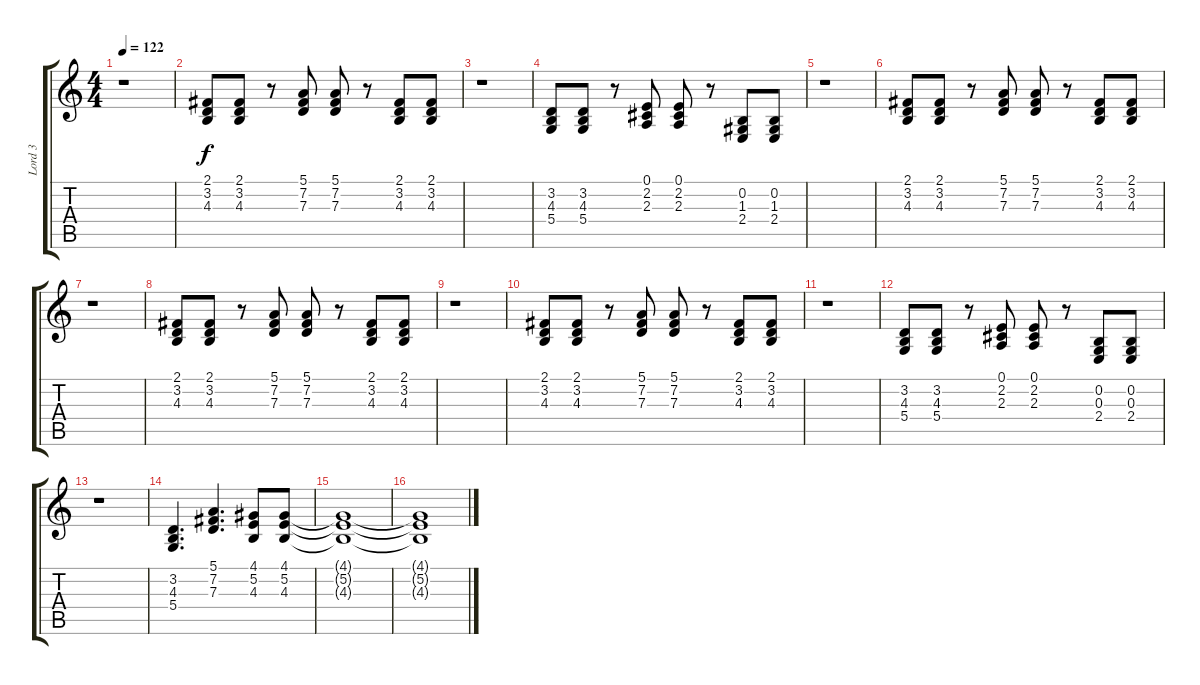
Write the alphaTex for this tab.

\track ("Lord 3" "Lord 3") {instrument rockorgan}
\staff {score tabs}
\tuning (E4 B3 G3 D3 A2 E2) {hide}
\ts (4 4)
\tempo 122
\clef g2
\ks c
r.1{dy f} |
(2.1 3.2 4.3).8 (2.1 3.2 4.3).8 r.8 (5.1 7.2 7.3).8 (5.1 7.2 7.3).8 r.8 (2.1 3.2 4.3).8 (2.1 3.2 4.3).8 |
r.1 |
(3.2 4.3 5.4).8 (3.2 4.3 5.4).8 r.8 (0.1 2.2 2.3).8 (0.1 2.2 2.3).8 r.8 (0.2 1.3 2.4).8 (0.2 1.3 2.4).8 |
r.1 |
(2.1 3.2 4.3).8 (2.1 3.2 4.3).8 r.8 (5.1 7.2 7.3).8 (5.1 7.2 7.3).8 r.8 (2.1 3.2 4.3).8 (2.1 3.2 4.3).8 |
r.1 |
(2.1 3.2 4.3).8 (2.1 3.2 4.3).8 r.8 (5.1 7.2 7.3).8 (5.1 7.2 7.3).8 r.8 (2.1 3.2 4.3).8 (2.1 3.2 4.3).8 |
r.1 |
(2.1 3.2 4.3).8 (2.1 3.2 4.3).8 r.8 (5.1 7.2 7.3).8 (5.1 7.2 7.3).8 r.8 (2.1 3.2 4.3).8 (2.1 3.2 4.3).8 |
r.1 |
(3.2 4.3 5.4).8 (3.2 4.3 5.4).8 r.8 (0.1 2.2 2.3).8 (0.1 2.2 2.3).8 r.8 (0.2 0.3 2.4).8 (0.2 0.3 2.4).8 |
r.1 |
(3.2 4.3 5.4).4{d} (5.1 7.2 7.3).4{d} (4.1 5.2 4.3).8 (4.1 5.2 4.3).8 |
(4.1{t} 5.2{t} 4.3{t}).1 |
(4.1{t} 5.2{t} 4.3{t}).1
